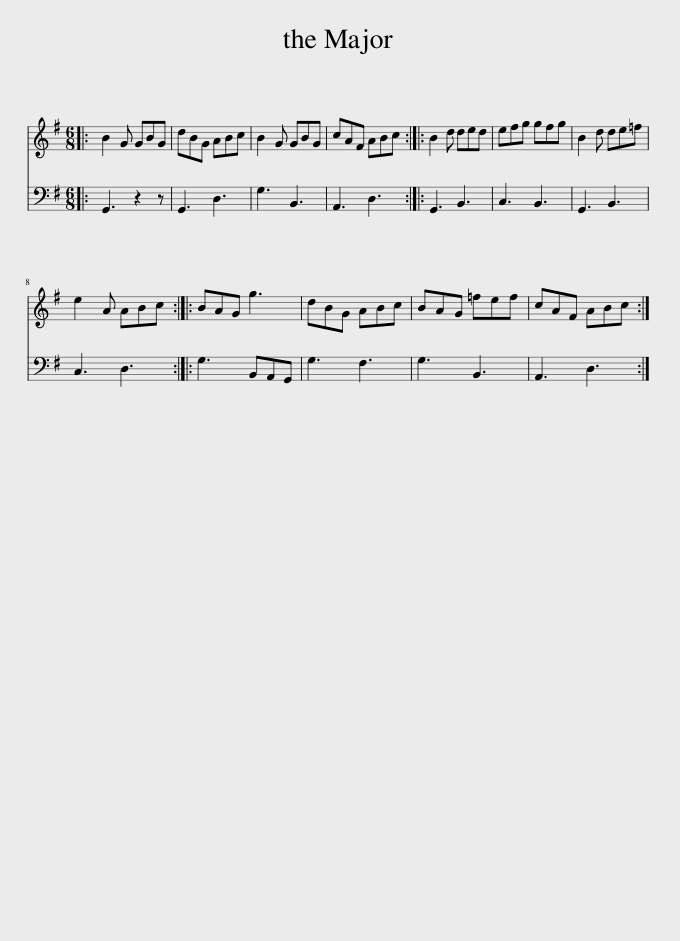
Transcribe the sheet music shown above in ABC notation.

X:1
%%score 1 2
L:1/8
M:6/8
I:linebreak $
K:G
V:1 treble
V:2 bass
V:1
|: B2 G GBG | dBG ABc | B2 G GBG | cAF ABc :: B2 d ded | %5
 efg gfg | B2 d de=f |$ e2 A ABc :: BAG g3 | dBG ABc | %10
 BAG =fef | cAF ABc :| %12
V:2
|: G,,3 z2 z | G,,3 D,3 | G,3 B,,3 | A,,3 D,3 :: G,,3 B,,3 | %5
 C,3 B,,3 | G,,3 B,,3 |$ C,3 D,3 :: G,3 B,,A,,G,, | G,3 F,3 | %10
 G,3 B,,3 | A,,3 D,3 :| %12
